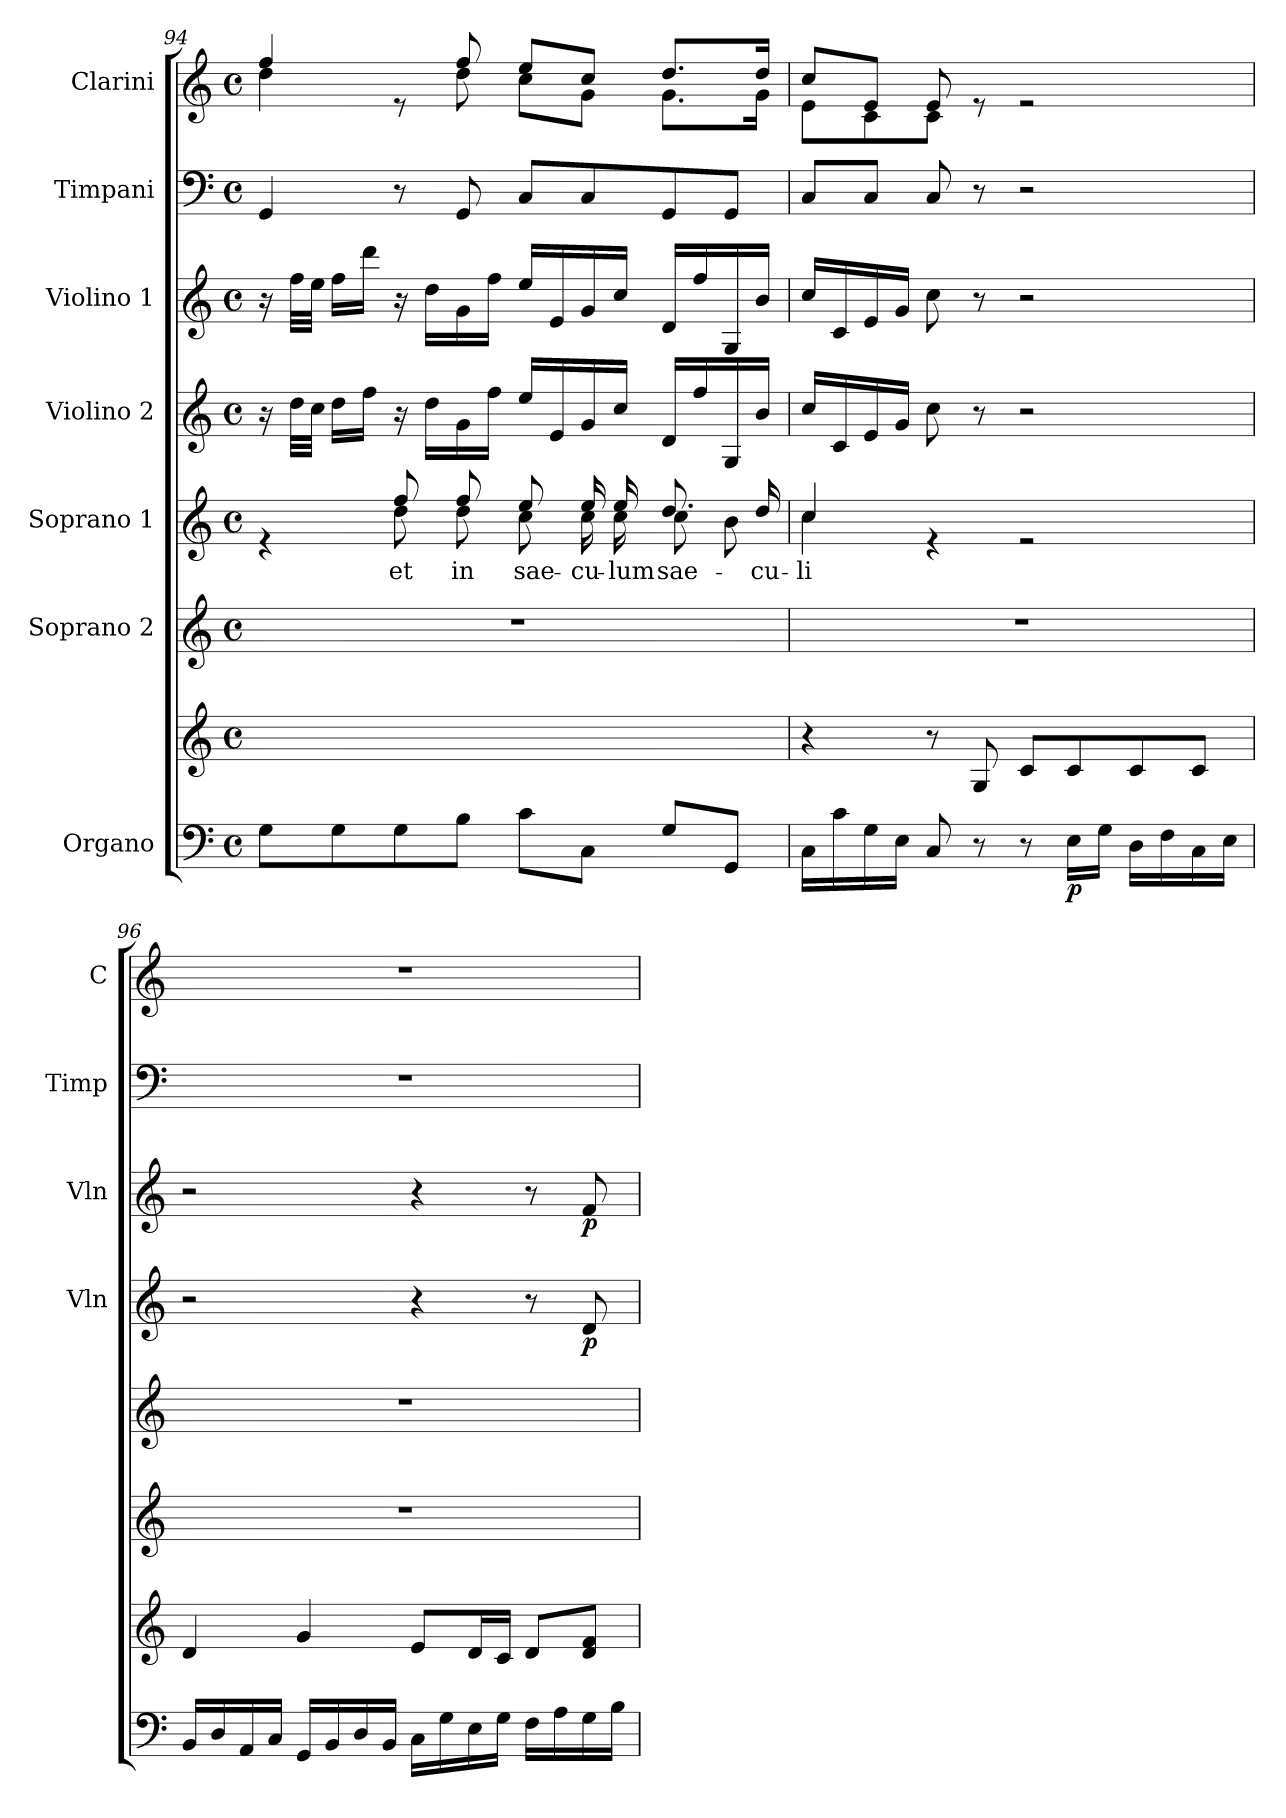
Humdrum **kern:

**kern	**kern	**dynam	**kern	**kern	**text	**kern	**dynam	**kern	**dynam	**kern	**kern
*part7	*part7	*part7	*part6	*part5	*part5	*part4	*part4	*part3	*part3	*part2	*part1
*staff8	*staff7	*staff7/8	*staff6	*staff5	*staff5	*staff4	*staff4	*staff3	*staff3	*staff2	*staff1
*I"Organo	*	*	*I"Soprano 2	*I"Soprano 1	*	*I"Violino 2	*	*I"Violino 1	*	*I"Timpani	*I"Clarini
*	*	*	*	*	*	*I'Vln	*	*I'Vln	*	*I'Timp	*I'C
!!LO:LB:g=z
*clefF4	*clefG2	*	*clefG2	*clefG2	*	*clefG2	*	*clefG2	*	*clefF4	*clefG2
*k[]	*k[]	*	*k[]	*k[]	*	*k[]	*	*k[]	*	*k[]	*k[]
*M4/4	*M4/4	*	*M4/4	*M4/4	*	*M4/4	*	*M4/4	*	*M4/4	*M4/4
*met(c)	*met(c)	*	*met(c)	*met(c)	*	*met(c)	*	*met(c)	*	*met(c)	*met(c)
=94	=94	=94	=94	=94	=94	=94	=94	=94	=94	=94	=94
*	*	*	*	*^	*	*	*	*	*	*	*^
8G\L	1ryy	.	1r	4re	4ryy	.	16r	.	16r	.	4GG/	4ff/	4dd\
.	.	.	.	.	.	.	32dd\LLL	.	32ff\LLL	.	.	.	.
.	.	.	.	.	.	.	32cc\JJJ	.	32ee\JJJ	.	.	.	.
8G\	.	.	.	.	.	.	16dd\LL	.	16ff\LL	.	.	.	.
.	.	.	.	.	.	.	16ff\JJ	.	16ddd\JJ	.	.	.	.
!	!	!	!	!	!	!LO:LY:b	!	!	!	!	!	!	!
8G\	.	.	.	8ff/	8dd\	et	16r	.	16r	.	8r	8re	8ryy
.	.	.	.	.	.	.	16dd\LL	.	16dd\LL	.	.	.	.
!	!	!	!	!	!	!LO:LY:b	!	!	!	!	!	!	!
8B\J	.	.	.	8ff/	8dd\	in	16g\	.	16g\	.	8GG/	8ff/	8dd\
.	.	.	.	.	.	.	16ff\JJ	.	16ff\JJ	.	.	.	.
!	!	!	!	!	!	!LO:LY:b	!	!	!	!	!	!	!
8c\L	.	.	.	8ee/	8cc\	sae-	16ee/LL	.	16ee/LL	.	8C/L	8ee/L	8cc\L
.	.	.	.	.	.	.	16e/	.	16e/	.	.	.	.
!	!	!	!	!	!	!LO:LY:b	!	!	!	!	!	!	!
8C\J	.	.	.	16ee/	16cc\	-cu-	16g/	.	16g/	.	8C/	8cc/J	8g\J
!	!	!	!	!	!	!LO:LY:b	!	!	!	!	!	!	!
.	.	.	.	16ee/	16cc\	-lum	16cc/JJ	.	16cc/JJ	.	.	.	.
!	!	!	!	!	!	!LO:LY:b	!	!	!	!	!	!	!
8G/L	.	.	.	8.dd/	8cc\	sae-	16d/LL	.	16d/LL	.	8GG/	8.dd/L	8.g\L
.	.	.	.	.	.	.	16ff/	.	16ff/	.	.	.	.
8GG/J	.	.	.	.	8b\	.	16G/	.	16G/	.	8GG/J	.	.
!	!	!	!	!	!	!LO:LY:b	!	!	!	!	!	!	!
.	.	.	.	16dd/	.	-cu-	16b/JJ	.	16b/JJ	.	.	16dd/Jk	16g\Jk
=95	=95	=95	=95	=95	=95	=95	=95	=95	=95	=95	=95	=95	=95
!	!	!	!	!	!	!LO:LY:b	!	!	!	!	!	!	!
16C\LL	4r	.	1r	4cc/	4cc\	-li	16cc/LL	.	16cc/LL	.	8C/L	8cc/L	8e\L
16c\	.	.	.	.	.	.	16c/	.	16c/	.	.	.	.
16G\	.	.	.	.	.	.	16e/	.	16e/	.	8C/J	8e/J	8c\
16E\JJ	.	.	.	.	.	.	16g/JJ	.	16g/JJ	.	.	.	.
8C/	8r	.	.	4re	2.ryy	.	8cc\	.	8cc\	.	8C/	8e/	8c\J
8r	8G/	.	.	.	.	.	8r	.	8r	.	8r	8re	2ryy
8r	8c/L	.	.	2re	.	.	2r	.	2r	.	2r	2re	.
!	!	!LO:DY:b=2	!	!	!	!	!	!	!	!	!	!	!
16E\LL	8c/	p	.	.	.	.	.	.	.	.	.	.	.
16G\JJ	.	.	.	.	.	.	.	.	.	.	.	.	.
16D\LL	8c/	.	.	.	.	.	.	.	.	.	.	.	.
16F\	.	.	.	.	.	.	.	.	.	.	.	.	.
16C\	8c/J	.	.	.	.	.	.	.	.	.	.	.	8ryy
16E\JJ	.	.	.	.	.	.	.	.	.	.	.	.	.
*	*	*	*	*v	*v	*	*	*	*	*	*	*v	*v
=96	=96	=96	=96	=96	=96	=96	=96	=96	=96	=96	=96
16BB/LL	4d/	.	1r	1r	.	2r	.	2r	.	1r	1r
16D/	.	.	.	.	.	.	.	.	.	.	.
16AA/	.	.	.	.	.	.	.	.	.	.	.
16C/JJ	.	.	.	.	.	.	.	.	.	.	.
16GG/LL	4g/	.	.	.	.	.	.	.	.	.	.
16BB/	.	.	.	.	.	.	.	.	.	.	.
16D/	.	.	.	.	.	.	.	.	.	.	.
16BB/JJ	.	.	.	.	.	.	.	.	.	.	.
16C\LL	8e/L	.	.	.	.	4r	.	4r	.	.	.
16G\	.	.	.	.	.	.	.	.	.	.	.
16E\	16d/L	.	.	.	.	.	.	.	.	.	.
16G\JJ	16c/JJ	.	.	.	.	.	.	.	.	.	.
16F\LL	8d/L	.	.	.	.	8r	.	8r	.	.	.
16A\	.	.	.	.	.	.	.	.	.	.	.
!	!	!	!	!	!	!	!LO:DY:b	!	!LO:DY:b	!	!
16G\	8d/ 8f/J	.	.	.	.	8d/	p	8f/	p	.	.
16B\JJ	.	.	.	.	.	.	.	.	.	.	.
=	=	=	=	=	=	=	=	=	=	=	=
*-	*-	*-	*-	*-	*-	*-	*-	*-	*-	*-	*-
